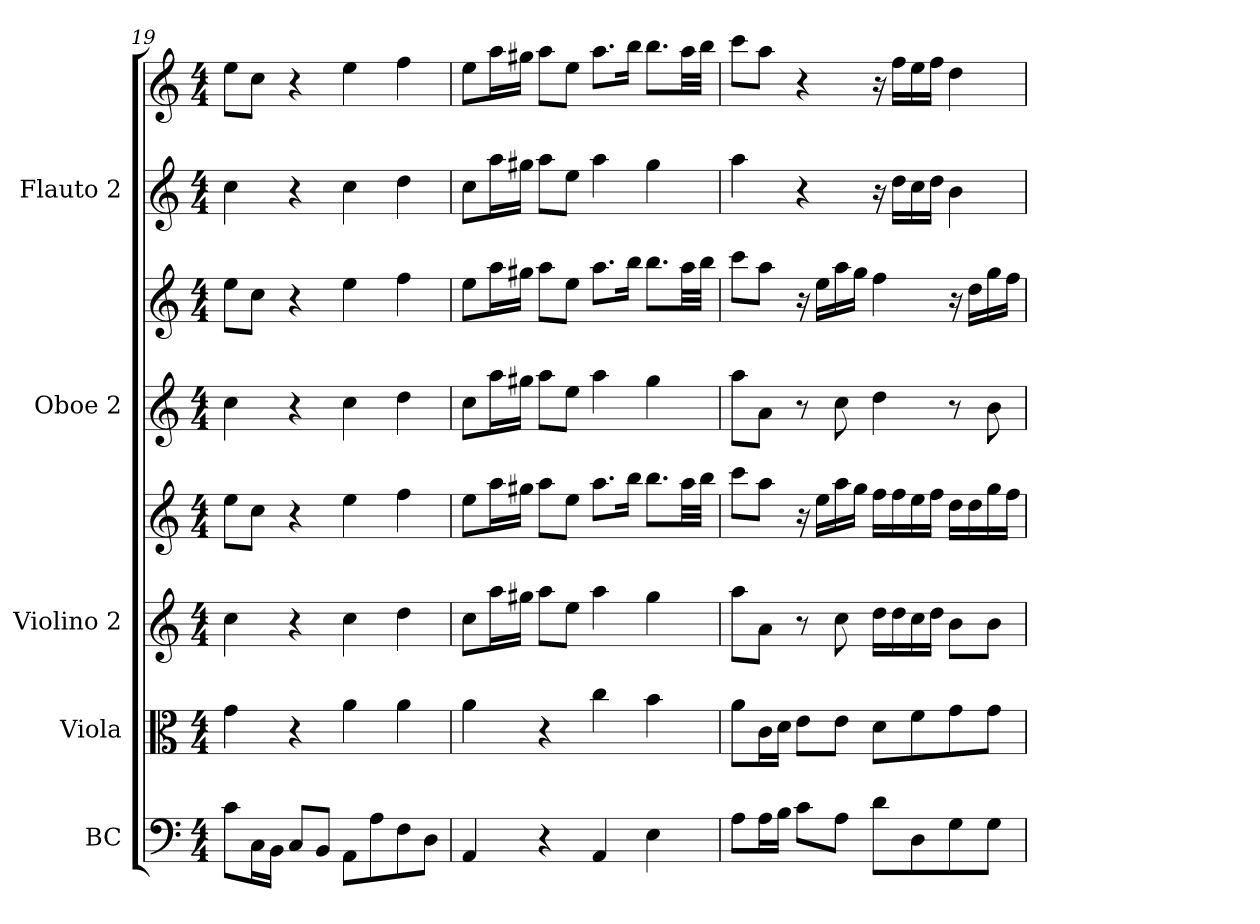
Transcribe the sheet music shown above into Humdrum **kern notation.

**kern	**kern	**kern	**kern	**kern	**kern	**kern	**kern
*part5	*part4	*part3	*part3	*part2	*part2	*part1	*part1
*staff8	*staff7	*staff6	*staff5	*staff4	*staff3	*staff2	*staff1
*I"BC	*I"Viola	*I"Violino 2	*	*I"Oboe 2	*	*I"Flauto 2	*
*I'BC	*I'Vla	*I'Vl.2	*	*I'Ob.2	*	*I'Fl.2	*
*clefF4	*clefC3	*clefG2	*clefG2	*clefG2	*clefG2	*clefG2	*clefG2
*k[]	*k[]	*k[]	*k[]	*k[]	*k[]	*k[]	*k[]
*M4/4	*M4/4	*M4/4	*M4/4	*M4/4	*M4/4	*M4/4	*M4/4
=19	=19	=19	=19	=19	=19	=19	=19
8c\L	4g\	4cc\	8ee\L	4cc\	8ee\L	4cc\	8ee\L
16C\L	.	.	8cc\J	.	8cc\J	.	8cc\J
16BB\JJ	.	.	.	.	.	.	.
8C/L	4r	4r	4r	4r	4r	4r	4r
8BB/J	.	.	.	.	.	.	.
8AA\L	4a\	4cc\	4ee\	4cc\	4ee\	4cc\	4ee\
8A\	.	.	.	.	.	.	.
8F\	4a\	4dd\	4ff\	4dd\	4ff\	4dd\	4ff\
8D\J	.	.	.	.	.	.	.
!!LO:PB:g=z
=20	=20	=20	=20	=20	=20	=20	=20
4AA/	4a\	8cc\L	8ee\L	8cc\L	8ee\L	8cc\L	8ee\L
.	.	16aa\L	16aa\L	16aa\L	16aa\L	16aa\L	16aa\L
.	.	16gg#X\JJ	16gg#X\JJ	16gg#X\JJ	16gg#X\JJ	16gg#X\JJ	16gg#X\JJ
4r	4r	8aa\L	8aa\L	8aa\L	8aa\L	8aa\L	8aa\L
.	.	8ee\J	8ee\J	8ee\J	8ee\J	8ee\J	8ee\J
4AA/	4cc\	4aa\	8.aa\L	4aa\	8.aa\L	4aa\	8.aa\L
.	.	.	16bb\Jk	.	16bb\Jk	.	16bb\Jk
4E\	4b\	4gg#\	8.bb\L	4gg#\	8.bb\L	4gg#\	8.bb\L
.	.	.	32aa\LL	.	32aa\LL	.	32aa\LL
.	.	.	32bb\JJJ	.	32bb\JJJ	.	32bb\JJJ
=21	=21	=21	=21	=21	=21	=21	=21
8A\L	8a\L	8aa\L	8ccc\L	8aa\L	8ccc\L	4aa\	8ccc\L
16A\L	16c\L	8a\J	8aa\J	8a\J	8aa\J	.	8aa\J
16B\JJ	16d\JJ	.	.	.	.	.	.
8c\L	8e\L	8r	16r	8r	16r	4r	4r
.	.	.	16ee\LL	.	16ee\LL	.	.
8A\J	8e\J	8cc\	16aa\	8cc\	16aa\	.	.
.	.	.	16gg\JJ	.	16gg\JJ	.	.
8d\L	8d\L	16dd\LL	16ff\LL	4dd\	4ff\	16r	16r
.	.	16dd\	16ff\	.	.	16dd\LL	16ff\LL
8D\	8f\	16cc\	16ee\	.	.	16cc\	16ee\
.	.	16dd\JJ	16ff\JJ	.	.	16dd\JJ	16ff\JJ
8G\	8g\	8b\L	16dd\LL	8r	16r	4b\	4dd\
.	.	.	16dd\	.	16dd\LL	.	.
8G\J	8g\J	8b\J	16gg\	8b\	16gg\	.	.
.	.	.	16ff\JJ	.	16ff\JJ	.	.
=	=	=	=	=	=	=	=
*-	*-	*-	*-	*-	*-	*-	*-
